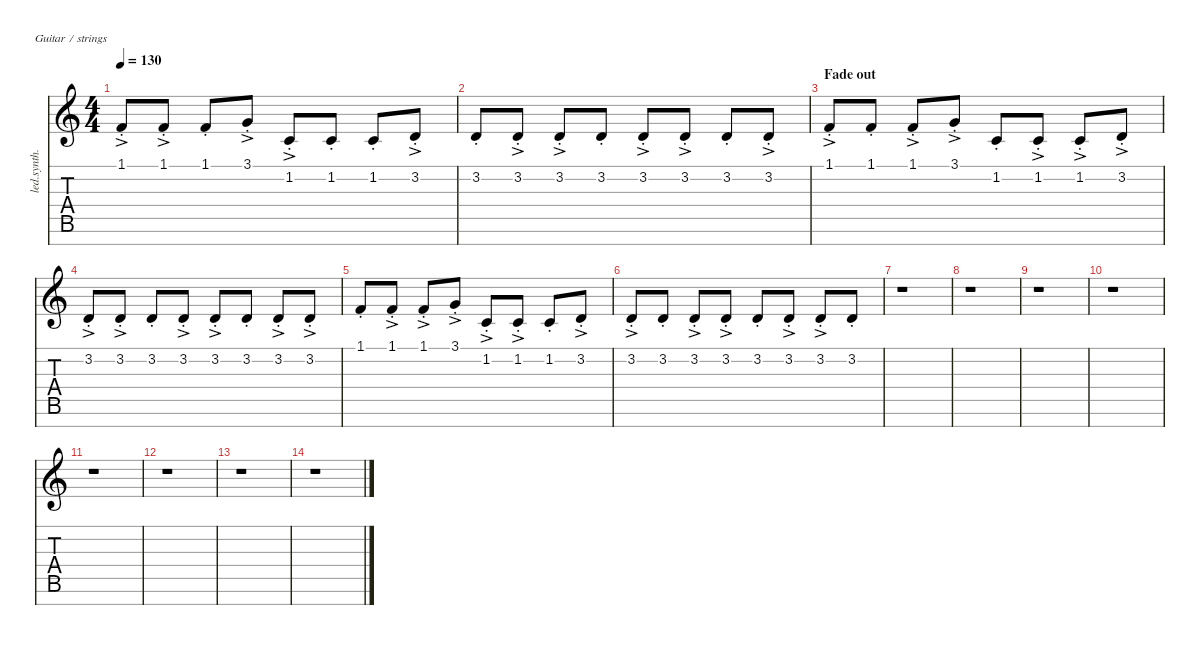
\defaultSystemsLayout 4
\hideDynamics
\bracketExtendMode nobrackets
\otherSystemsTrackNameOrientation horizontal
\track ("Synth 1-RH" "led.synth.") {defaultSystemsLayout 4 instrument lead8bassandlead}
\staff {score tabs}
\tuning (E4 B3 G3 D3 A2 E2 B1)
\ts (4 4)
\tempo 130
\clef g2
\ks c
1.1{ac st}.8{dy f beam Up} 1.1{ac st}.8{beam Up} 1.1{st}.8{beam Up} 3.1{ac st}.8{beam Up} 1.2{ac st}.8{beam Up} 1.2{st}.8{beam Up} 1.2{st}.8{beam Up} 3.2{ac st}.8{beam Up} |
3.2{st}.8{beam Up} 3.2{ac st}.8{beam Up} 3.2{ac st}.8{beam Up} 3.2{st}.8{beam Up} 3.2{ac st}.8{beam Up} 3.2{ac st}.8{beam Up} 3.2{st}.8{beam Up} 3.2{ac st}.8{beam Up} |
\section ("" "Fade out")
1.1{ac st}.8{beam Up} 1.1{st}.8{beam Up} 1.1{ac st}.8{beam Up} 3.1{ac st}.8{beam Up} 1.2{st}.8{beam Up} 1.2{ac st}.8{beam Up} 1.2{ac st}.8{beam Up} 3.2{ac st}.8{beam Up} |
3.2{ac st}.8{beam Up} 3.2{ac st}.8{beam Up} 3.2{st}.8{beam Up} 3.2{ac st}.8{beam Up} 3.2{ac st}.8{beam Up} 3.2{st}.8{beam Up} 3.2{ac st}.8{beam Up} 3.2{ac st}.8{beam Up} |
1.1{st}.8{beam Up} 1.1{ac st}.8{beam Up} 1.1{ac st}.8{beam Up} 3.1{ac st}.8{beam Up} 1.2{ac st}.8{beam Up} 1.2{ac st}.8{beam Up} 1.2{st}.8{beam Up} 3.2{ac st}.8{beam Up} |
3.2{ac st}.8{beam Up} 3.2{st}.8{beam Up} 3.2{ac st}.8{beam Up} 3.2{ac st}.8{beam Up} 3.2{st}.8{beam Up} 3.2{ac st}.8{beam Up} 3.2{ac st}.8{beam Up} 3.2{st}.8{beam Up} |
r.1{beam Down} |
r.1{beam Down} |
r.1{beam Down} |
r.1{beam Down} |
r.1{beam Down} |
r.1{beam Down} |
r.1{beam Down} |
r.1{beam Down}
